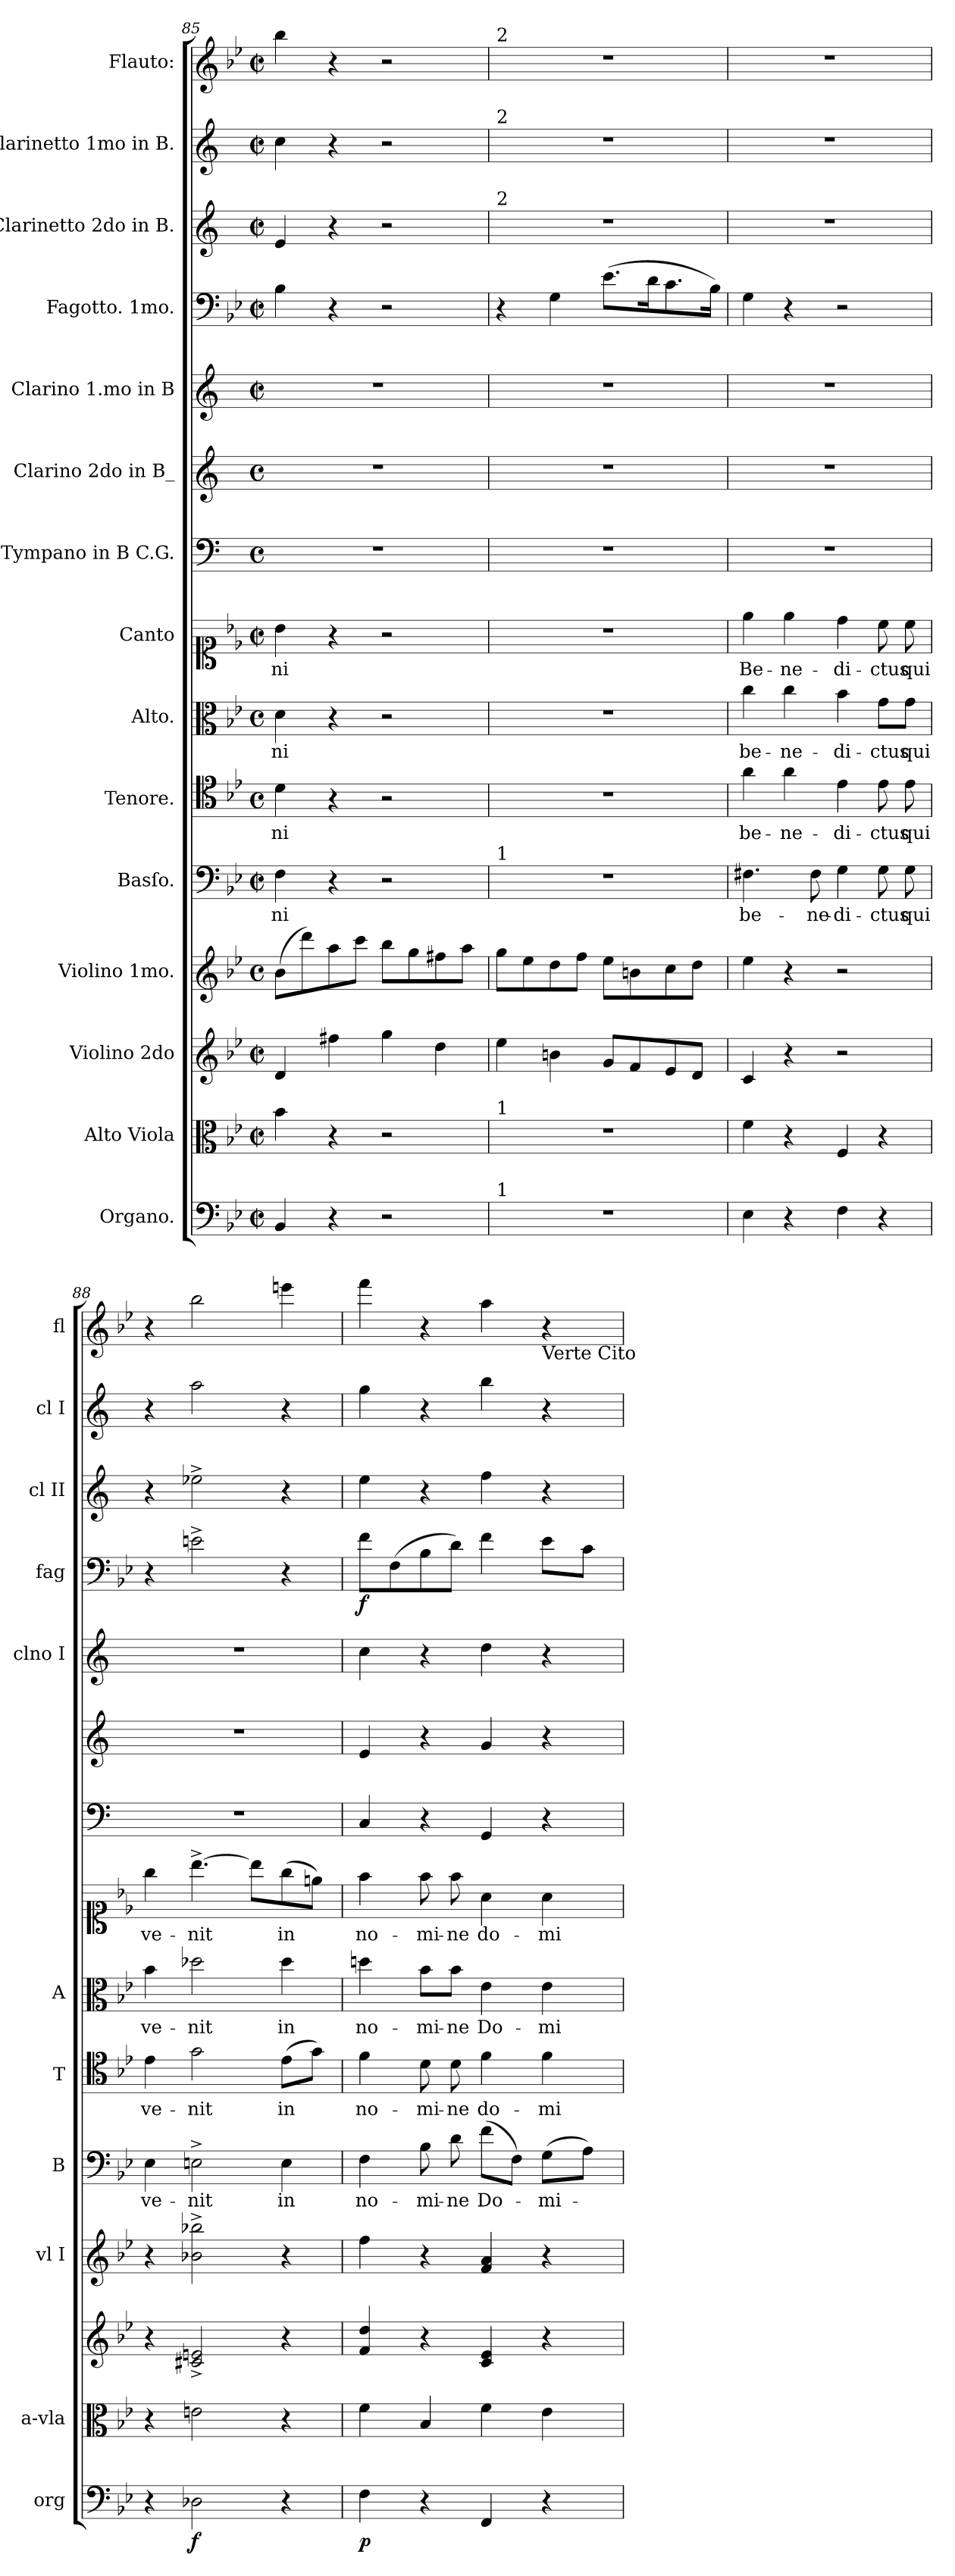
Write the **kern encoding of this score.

**kern	**dynam	**kern	**kern	**kern	**kern	**text	**kern	**text	**kern	**text	**kern	**text	**kern	**kern	**kern	**kern	**dynam	**kern	**kern	**kern
*part15	*part15	*part14	*part13	*part12	*part11	*part11	*part10	*part10	*part9	*part9	*part8	*part8	*part7	*part6	*part5	*part4	*part4	*part3	*part2	*part1
*staff15	*staff15	*staff14	*staff13	*staff12	*staff11	*staff11	*staff10	*staff10	*staff9	*staff9	*staff8	*staff8	*staff7	*staff6	*staff5	*staff4	*staff4	*staff3	*staff2	*staff1
*I"Organo.	*	*I"Alto Viola	*I"Violino 2do	*I"Violino 1mo.	*I"Basſo.	*	*I"Tenore.	*	*I"Alto.	*	*I"Canto	*	*I"Tympano in B C.G.	*I"Clarino 2do in B_	*I"Clarino 1.mo in B	*I"Fagotto. 1mo.	*	*I"Clarinetto 2do in B.	*I"Clarinetto 1mo in B.	*I"Flauto:
*I'org	*	*I'a-vla	*	*I'vl I	*I'B	*	*I'T	*	*I'A	*	*	*	*	*	*I'clno I	*I'fag	*	*I'cl II	*I'cl I	*I'fl
*clefF4	*	*clefC3	*clefG2	*clefG2	*clefF4	*	*clefC4	*	*clefC3	*	*clefC1	*	*clefF4	*clefG2	*clefG2	*clefF4	*	*clefG2	*clefG2	*clefG2
*	*	*	*	*	*	*	*	*	*	*	*	*	*ITrd1c2	*ITrd1c2	*ITrd1c2	*	*	*ITrd1c2	*ITrd1c2	*
*k[b-e-]	*	*k[b-e-]	*k[b-e-]	*k[b-e-]	*k[b-e-]	*	*k[b-e-]	*	*k[b-e-]	*	*k[b-e-]	*	*k[b-e-]	*k[b-e-]	*k[b-e-]	*k[b-e-]	*	*k[b-e-]	*k[b-e-]	*k[b-e-]
*B-:	*	*B-:	*B-:	*B-:	*B-:	*	*B-:	*	*B-:	*	*B-:	*	*	*	*	*B-:	*	*	*	*B-:
*M2/2	*	*M2/2	*M2/2	*M2/2	*M2/2	*	*M2/2	*	*M2/2	*	*M2/2	*	*M2/2	*M2/2	*M2/2	*M2/2	*	*M2/2	*M2/2	*M2/2
*met(c|)	*	*met(c|)	*met(c|)	*met(c)	*met(c|)	*	*met(c)	*	*met(c)	*	*met(c|)	*	*met(c)	*met(c)	*met(c|)	*met(c|)	*	*met(c|)	*met(c|)	*met(c|)
=85	=85	=85	=85	=85	=85	=85	=85	=85	=85	=85	=85	=85	=85	=85	=85	=85	=85	=85	=85	=85
4BB-/	.	4b-\	4d/	(8b-\L	4F\	-ni	4d\	-ni	4d\	-ni	4b-\	-ni	1r	1r	1r	4B-\	.	4d/	4b-\	4bb-\
.	.	.	.	8ddd\)	.	.	.	.	.	.	.	.	.	.	.	.	.	.	.	.
4r	.	4r	4ff#X\	8aa\	4r	.	4r	.	4r	.	4r	.	.	.	.	4r	.	4r	4r	4r
.	.	.	.	8ccc\J	.	.	.	.	.	.	.	.	.	.	.	.	.	.	.	.
2r	.	2r	4gg\	8bb-\L	2r	.	2r	.	2r	.	2r	.	.	.	.	2r	.	2r	2r	2r
.	.	.	.	8gg\	.	.	.	.	.	.	.	.	.	.	.	.	.	.	.	.
.	.	.	4dd\	8ff#X\	.	.	.	.	.	.	.	.	.	.	.	.	.	.	.	.
.	.	.	.	8aa\J	.	.	.	.	.	.	.	.	.	.	.	.	.	.	.	.
=86	=86	=86	=86	=86	=86	=86	=86	=86	=86	=86	=86	=86	=86	=86	=86	=86	=86	=86	=86	=86
!	!	!	!	!	!	!	!	!	!	!	!	!	!	!	!	!	!	!	!	!LO:TX:a:t=2
!	!	!	!	!	!	!	!	!	!	!	!	!	!	!	!	!	!	!	!LO:TX:a:t=2	!
!	!	!	!	!	!	!	!	!	!	!	!	!	!	!	!	!	!	!LO:TX:a:t=2	!	!
!	!	!	!	!	!LO:TX:a:t=1	!	!	!	!	!	!	!	!	!	!	!	!	!	!	!
!	!	!LO:TX:a:t=1	!	!	!	!	!	!	!	!	!	!	!	!	!	!	!	!	!	!
!LO:TX:a:t=1	!	!	!	!	!	!	!	!	!	!	!	!	!	!	!	!	!	!	!	!
1r	.	1r	4ee-\	8gg\L	1r	.	1r	.	1r	.	1r	.	1r	1r	1r	4r	.	1r	1r	1r
.	.	.	.	8ee-\	.	.	.	.	.	.	.	.	.	.	.	.	.	.	.	.
.	.	.	4bn\	8dd\	.	.	.	.	.	.	.	.	.	.	.	4G\	.	.	.	.
.	.	.	.	8ff\J	.	.	.	.	.	.	.	.	.	.	.	.	.	.	.	.
.	.	.	8g/L	8ee-\L	.	.	.	.	.	.	.	.	.	.	.	(8.e-\L	.	.	.	.
.	.	.	8f/	8bn\	.	.	.	.	.	.	.	.	.	.	.	.	.	.	.	.
.	.	.	.	.	.	.	.	.	.	.	.	.	.	.	.	16d\K	.	.	.	.
.	.	.	8e-/	8cc\	.	.	.	.	.	.	.	.	.	.	.	8.c\	.	.	.	.
.	.	.	8d/J	8dd\J	.	.	.	.	.	.	.	.	.	.	.	.	.	.	.	.
.	.	.	.	.	.	.	.	.	.	.	.	.	.	.	.	16B-\Jk)	.	.	.	.
=87	=87	=87	=87	=87	=87	=87	=87	=87	=87	=87	=87	=87	=87	=87	=87	=87	=87	=87	=87	=87
4E-\	.	4f\	4c/	4ee-\	4.F#X\	be-	4a\	be-	4cc\	be-	4ee-\	Be-	1r	1r	1r	4G\	.	1r	1r	1r
4r	.	4r	4r	4r	.	.	4a\	-ne-	4cc\	-ne-	4ee-\	-ne-	.	.	.	4r	.	.	.	.
.	.	.	.	.	8F#\	-ne-	.	.	.	.	.	.	.	.	.	.	.	.	.	.
4F\	.	4F/	2r	2r	4G\	-di-	4e-\	-di-	4b-\	-di-	4dd\	-di-	.	.	.	2r	.	.	.	.
4r	.	4r	.	.	8G\	-ctus	8e-\	-ctus	8g\L	-ctus	8cc\	-ctus	.	.	.	.	.	.	.	.
.	.	.	.	.	8G\	qui	8e-\	qui	8g\J	qui	8cc\	qui	.	.	.	.	.	.	.	.
=88	=88	=88	=88	=88	=88	=88	=88	=88	=88	=88	=88	=88	=88	=88	=88	=88	=88	=88	=88	=88
4r	.	4r	4r	4r	4E-\	ve-	4e-\	ve-	4b-\	ve-	4gg\	ve-	1r	1r	1r	4r	.	4r	4r	4r
2D-X\	f	2en\	2c#X^>/ 2en^>/	2b-X^\ 2bb-X^\	2En^\	-nit	2g\	-nit	2dd-X\	-nit	[4.bb-^\	-nit	.	.	.	2en^\	.	2dd-X^\	2gg\	2bb-\
.	.	.	.	.	.	.	.	.	.	.	8bb-\L]	.	.	.	.	.	.	.	.	.
4r	.	4r	4r	4r	4E\	in	(8e-\L	in	4dd-\	in	(8gg\	in	.	.	.	4r	.	4r	4r	4eeen\
.	.	.	.	.	.	.	8g\J)	.	.	.	8een\J)	.	.	.	.	.	.	.	.	.
=89	=89	=89	=89	=89	=89	=89	=89	=89	=89	=89	=89	=89	=89	=89	=89	=89	=89	=89	=89	=89
4F\	p	4f\	4f/ 4dd/	4ff\	4F\	no-	4f\	no-	4ddn\	no-	4ff\	no-	4BB-/	4d/	4b-\	8f\L	f	4dd\	4ff\	4fff\
.	.	.	.	.	.	.	.	.	.	.	.	.	.	.	.	(8F\	.	.	.	.
4r	.	4B-/	4r	4r	8B-\	-mi-	8d\	-mi-	8b-\L	-mi-	8ff\	-mi-	4r	4r	4r	8B-\	.	4r	4r	4r
.	.	.	.	.	8d\	-ne	8d\	-ne	8b-\J	-ne	8ff\	-ne	.	.	.	8d\J)	.	.	.	.
4FF/	.	4f\	4c/ 4e-/	4f/ 4a/	(8f\L	Do-	4f\	do-	4e-\	Do-	4a\	do-	4FF/	4f/	4cc\	4f\	.	4ee-\	4aa\	4aa\
.	.	.	.	.	8F\J)	.	.	.	.	.	.	.	.	.	.	.	.	.	.	.
!	!	!	!	!	!	!	!	!	!	!	!	!	!	!	!	!	!	!	!	!LO:TX:b:t=Verte Cito
4r	.	4e-\	4r	4r	(8G\L	-mi-	4f\	-mi-	4e-\	-mi-	4a\	-mi-	4r	4r	4r	8e-\L	.	4r	4r	4r
.	.	.	.	.	8A\J)	.	.	.	.	.	.	.	.	.	.	8c\J	.	.	.	.
=	=	=	=	=	=	=	=	=	=	=	=	=	=	=	=	=	=	=	=	=
*-	*-	*-	*-	*-	*-	*-	*-	*-	*-	*-	*-	*-	*-	*-	*-	*-	*-	*-	*-	*-
